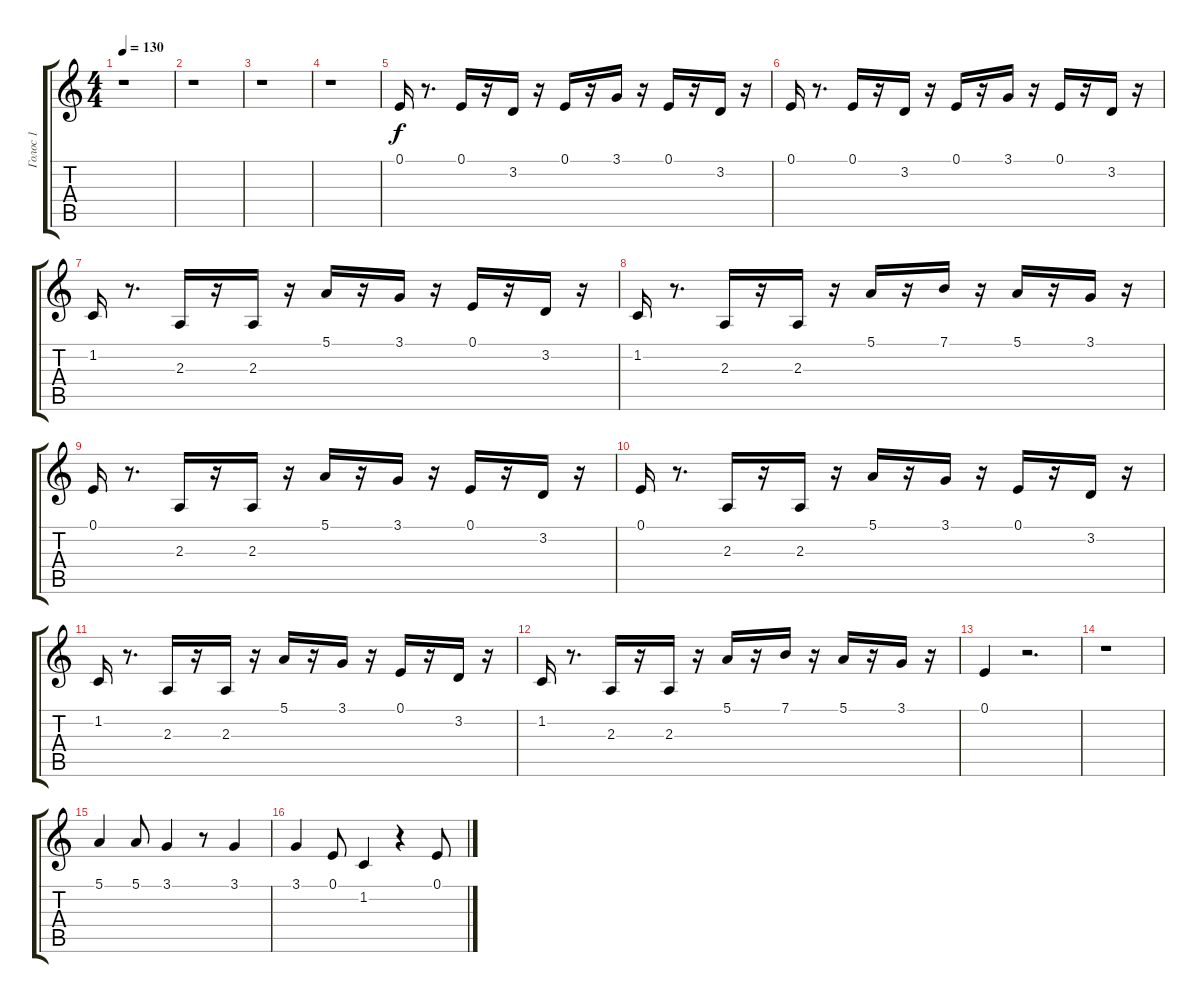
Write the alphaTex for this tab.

\track ("Голос 1" "Голос 1") {instrument frenchhorn}
\staff {score tabs}
\tuning (E4 B3 G3 D3 A2 E2) {hide}
\ts (4 4)
\tempo 130
\clef g2
\ks c
r.1{dy f} |
r.1 |
r.1 |
r.1 |
0.1.16 r.8{d} 0.1.16 r.16 3.2.16 r.16 0.1.16 r.16 3.1.16 r.16 0.1.16 r.16 3.2.16 r.16 |
0.1.16 r.8{d} 0.1.16 r.16 3.2.16 r.16 0.1.16 r.16 3.1.16 r.16 0.1.16 r.16 3.2.16 r.16 |
1.2.16 r.8{d} 2.3.16 r.16 2.3.16 r.16 5.1.16 r.16 3.1.16 r.16 0.1.16 r.16 3.2.16 r.16 |
1.2.16 r.8{d} 2.3.16 r.16 2.3.16 r.16 5.1.16 r.16 7.1.16 r.16 5.1.16 r.16 3.1.16 r.16 |
0.1.16 r.8{d} 2.3.16 r.16 2.3.16 r.16 5.1.16 r.16 3.1.16 r.16 0.1.16 r.16 3.2.16 r.16 |
0.1.16 r.8{d} 2.3.16 r.16 2.3.16 r.16 5.1.16 r.16 3.1.16 r.16 0.1.16 r.16 3.2.16 r.16 |
1.2.16 r.8{d} 2.3.16 r.16 2.3.16 r.16 5.1.16 r.16 3.1.16 r.16 0.1.16 r.16 3.2.16 r.16 |
1.2.16 r.8{d} 2.3.16 r.16 2.3.16 r.16 5.1.16 r.16 7.1.16 r.16 5.1.16 r.16 3.1.16 r.16 |
0.1.4 r.2{d} |
r.1 |
5.1.4 5.1.8 3.1.4 r.8 3.1.4 |
3.1.4 0.1.8 1.2.4 r.4 0.1.8
